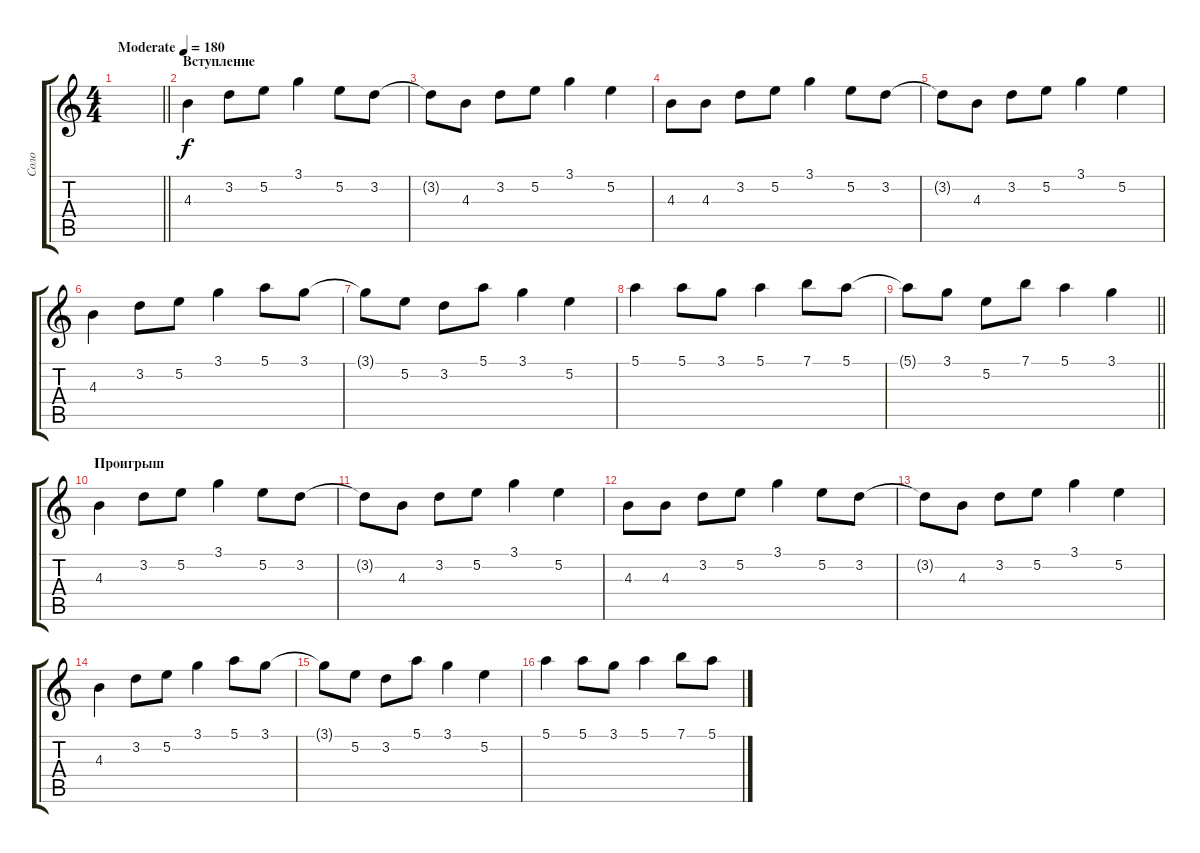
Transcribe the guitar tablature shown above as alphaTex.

\track ("Соло" "Соло") {instrument overdrivenguitar}
\staff {score tabs}
\tuning (E4 B3 G3 D3 A2 E2) {hide}
\ts (4 4)
\tempo (180 "Moderate")
\clef g2
\barLineRight lightlight
\ks c
|
\section ("" "Вступление")
4.3.4 3.2.8 5.2.8 3.1.4 5.2.8 3.2.8 |
3.2{t}.8 4.3.8 3.2.8 5.2.8 3.1.4 5.2.4 |
4.3.8 4.3.8 3.2.8 5.2.8 3.1.4 5.2.8 3.2.8 |
3.2{t}.8 4.3.8 3.2.8 5.2.8 3.1.4 5.2.4 |
4.3.4 3.2.8 5.2.8 3.1.4 5.1.8 3.1.8 |
3.1{t}.8 5.2.8 3.2.8 5.1.8 3.1.4 5.2.4 |
5.1.4 5.1.8 3.1.8 5.1.4 7.1.8 5.1.8 |
\barLineRight lightlight
5.1{t}.8 3.1.8 5.2.8 7.1.8 5.1.4 3.1.4 |
\section ("" "Проигрыш")
4.3.4 3.2.8 5.2.8 3.1.4 5.2.8 3.2.8 |
3.2{t}.8 4.3.8 3.2.8 5.2.8 3.1.4 5.2.4 |
4.3.8 4.3.8 3.2.8 5.2.8 3.1.4 5.2.8 3.2.8 |
3.2{t}.8 4.3.8 3.2.8 5.2.8 3.1.4 5.2.4 |
4.3.4 3.2.8 5.2.8 3.1.4 5.1.8 3.1.8 |
3.1{t}.8 5.2.8 3.2.8 5.1.8 3.1.4 5.2.4 |
5.1.4 5.1.8 3.1.8 5.1.4 7.1.8 5.1.8
